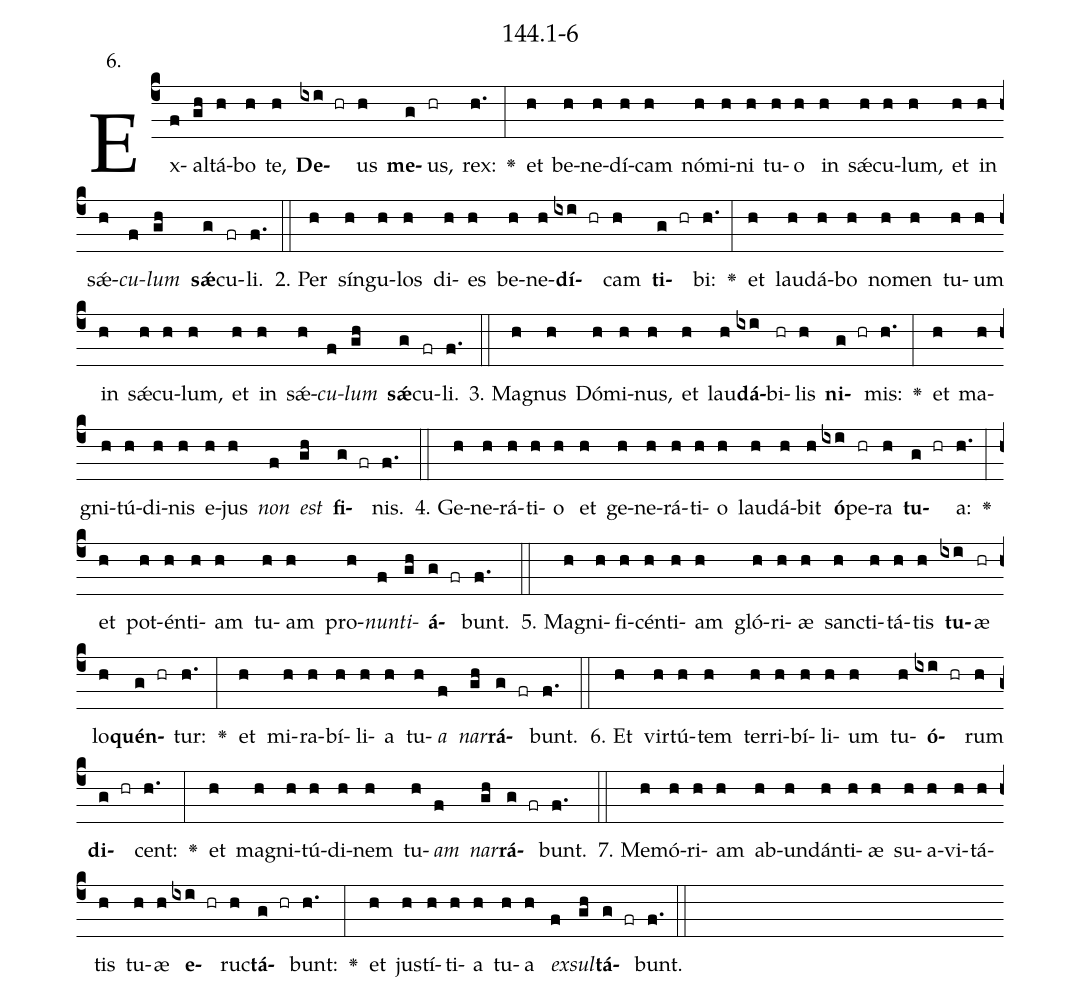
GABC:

name: 144.1-6;
annotation: 6.;
%%
(c4)Ex(f)al(gh)tá(h)bo(h) te,(h) <b>De</b>(ixi hr)us(h) <b>me</b>(g)us,(hr) rex:(h.) <v>\greheightstar</v>(:) et(h) be(h)ne(h)dí(h)cam(h) nó(h)mi(h)ni(h) tu(h)o(h) in(h) sǽ(h)cu(h)lum,(h) et(h) in(h) sǽ(h)<i>cu</i>(f)<i>lum</i>(gh) <b>sǽ</b>(g)cu(fr)li.(f.) (::)
2. Per(h) sín(h)gu(h)los(h) di(h)es(h) be(h)ne(h)<b>dí</b>(ixi hr)cam(h) <b>ti</b>(g hr)bi:(h.) <v>\greheightstar</v>(:) et(h) lau(h)dá(h)bo(h) no(h)men(h) tu(h)um(h) in(h) sǽ(h)cu(h)lum,(h) et(h) in(h) sǽ(h)<i>cu</i>(f)<i>lum</i>(gh) <b>sǽ</b>(g)cu(fr)li.(f.) (::)
3. Ma(h)gnus(h) Dó(h)mi(h)nus,(h) et(h) lau(h)<b>dá</b>(ixi)bi(hr)lis(h) <b>ni</b>(g hr)mis:(h.) <v>\greheightstar</v>(:) et(h) ma(h)gni(h)tú(h)di(h)nis(h) e(h)jus(h) <i>non</i>(f) <i>est</i>(gh) <b>fi</b>(g fr)nis.(f.) (::)
4. Ge(h)ne(h)rá(h)ti(h)o(h) et(h) ge(h)ne(h)rá(h)ti(h)o(h) lau(h)dá(h)bit(h) <b>ó</b>(ixi)pe(hr)ra(h) <b>tu</b>(g hr)a:(h.) <v>\greheightstar</v>(:) et(h) pot(h)én(h)ti(h)am(h) tu(h)am(h) pro(h)<i>nun</i>(f)<i>ti</i>(gh)<b>á</b>(g fr)bunt.(f.) (::)
5. Ma(h)gni(h)fi(h)cén(h)ti(h)am(h) gló(h)ri(h)æ(h) sanc(h)ti(h)tá(h)tis(h) <b>tu</b>(ixi)æ(hr) lo(h)<b>quén</b>(g hr)tur:(h.) <v>\greheightstar</v>(:) et(h) mi(h)ra(h)bí(h)li(h)a(h) tu(h)<i>a</i>(f) <i>nar</i>(gh)<b>rá</b>(g fr)bunt.(f.) (::)
6. Et(h) vir(h)tú(h)tem(h) ter(h)ri(h)bí(h)li(h)um(h) tu(h)<b>ó</b>(ixi hr)rum(h) <b>di</b>(g hr)cent:(h.) <v>\greheightstar</v>(:) et(h) ma(h)gni(h)tú(h)di(h)nem(h) tu(h)<i>am</i>(f) <i>nar</i>(gh)<b>rá</b>(g fr)bunt.(f.) (::)
7. Me(h)mó(h)ri(h)am(h) ab(h)un(h)dán(h)ti(h)æ(h) su(h)a(h)vi(h)tá(h)tis(h) tu(h)æ(h) <b>e</b>(ixi hr)ruc(h)<b>tá</b>(g hr)bunt:(h.) <v>\greheightstar</v>(:) et(h) jus(h)tí(h)ti(h)a(h) tu(h)a(h) <i>ex</i>(f)<i>sul</i>(gh)<b>tá</b>(g fr)bunt.(f.) (::)
